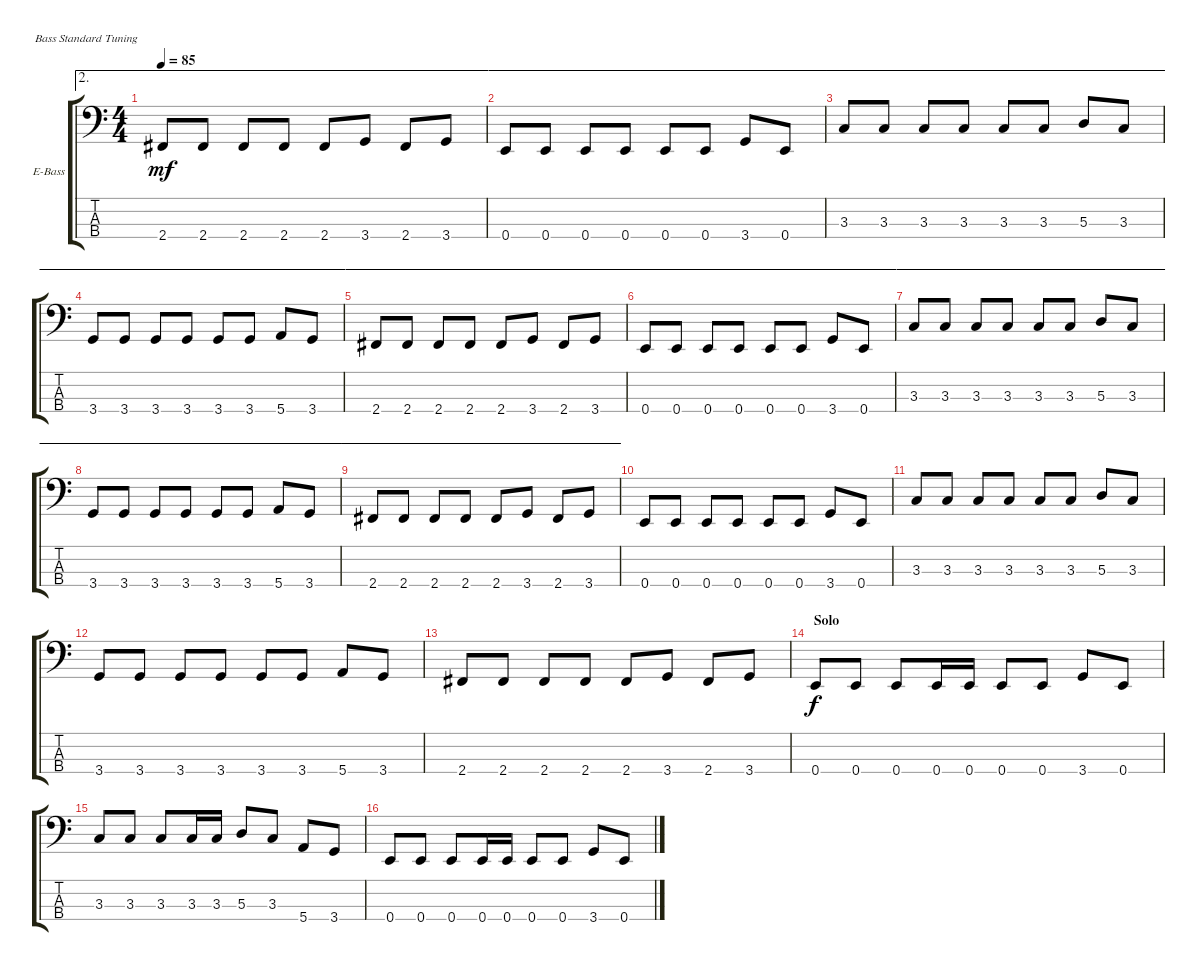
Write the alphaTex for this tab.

\defaultSystemsLayout 4
\bracketExtendMode groupsimilarinstruments
\firstSystemTrackNameOrientation horizontal
\otherSystemsTrackNameOrientation horizontal
\track ("Electric Bass" "E-Bass") {instrument electricbassfinger}
\staff {score tabs}
\tuning (G2 D2 A1 E1)
\ae 2
\ts (4 4)
\tempo 85
\clef f4
\ks c
2.4.8{dy mf} 2.4.8 2.4.8 2.4.8 2.4.8 3.4.8 2.4.8 3.4.8 |
\ae 2
0.4.8 0.4.8 0.4.8 0.4.8 0.4.8 0.4.8 3.4.8 0.4.8 |
\ae 2
3.3.8 3.3.8 3.3.8 3.3.8 3.3.8 3.3.8 5.3.8 3.3.8 |
\ae 2
3.4.8 3.4.8 3.4.8 3.4.8 3.4.8 3.4.8 5.4.8 3.4.8 |
\ae 2
2.4.8 2.4.8 2.4.8 2.4.8 2.4.8 3.4.8 2.4.8 3.4.8 |
\ae 2
0.4.8 0.4.8 0.4.8 0.4.8 0.4.8 0.4.8 3.4.8 0.4.8 |
\ae 2
3.3.8 3.3.8 3.3.8 3.3.8 3.3.8 3.3.8 5.3.8 3.3.8 |
\ae 2
3.4.8 3.4.8 3.4.8 3.4.8 3.4.8 3.4.8 5.4.8 3.4.8 |
\ae 2
2.4.8 2.4.8 2.4.8 2.4.8 2.4.8 3.4.8 2.4.8 3.4.8 |
0.4.8 0.4.8 0.4.8 0.4.8 0.4.8 0.4.8 3.4.8 0.4.8 |
3.3.8 3.3.8 3.3.8 3.3.8 3.3.8 3.3.8 5.3.8 3.3.8 |
3.4.8 3.4.8 3.4.8 3.4.8 3.4.8 3.4.8 5.4.8 3.4.8 |
2.4.8 2.4.8 2.4.8 2.4.8 2.4.8 3.4.8 2.4.8 3.4.8 |
\section ("" " Solo")
\scale
0.333333 0.4.8{dy f} 0.4.8 0.4.8 0.4.16 0.4.16 0.4.8 0.4.8 3.4.8 0.4.8 |
\scale
0.333333 3.3.8 3.3.8 3.3.8 3.3.16 3.3.16 5.3.8 3.3.8 5.4.8 3.4.8 |
\scale
0.333333 0.4.8 0.4.8 0.4.8 0.4.16 0.4.16 0.4.8 0.4.8 3.4.8 0.4.8
